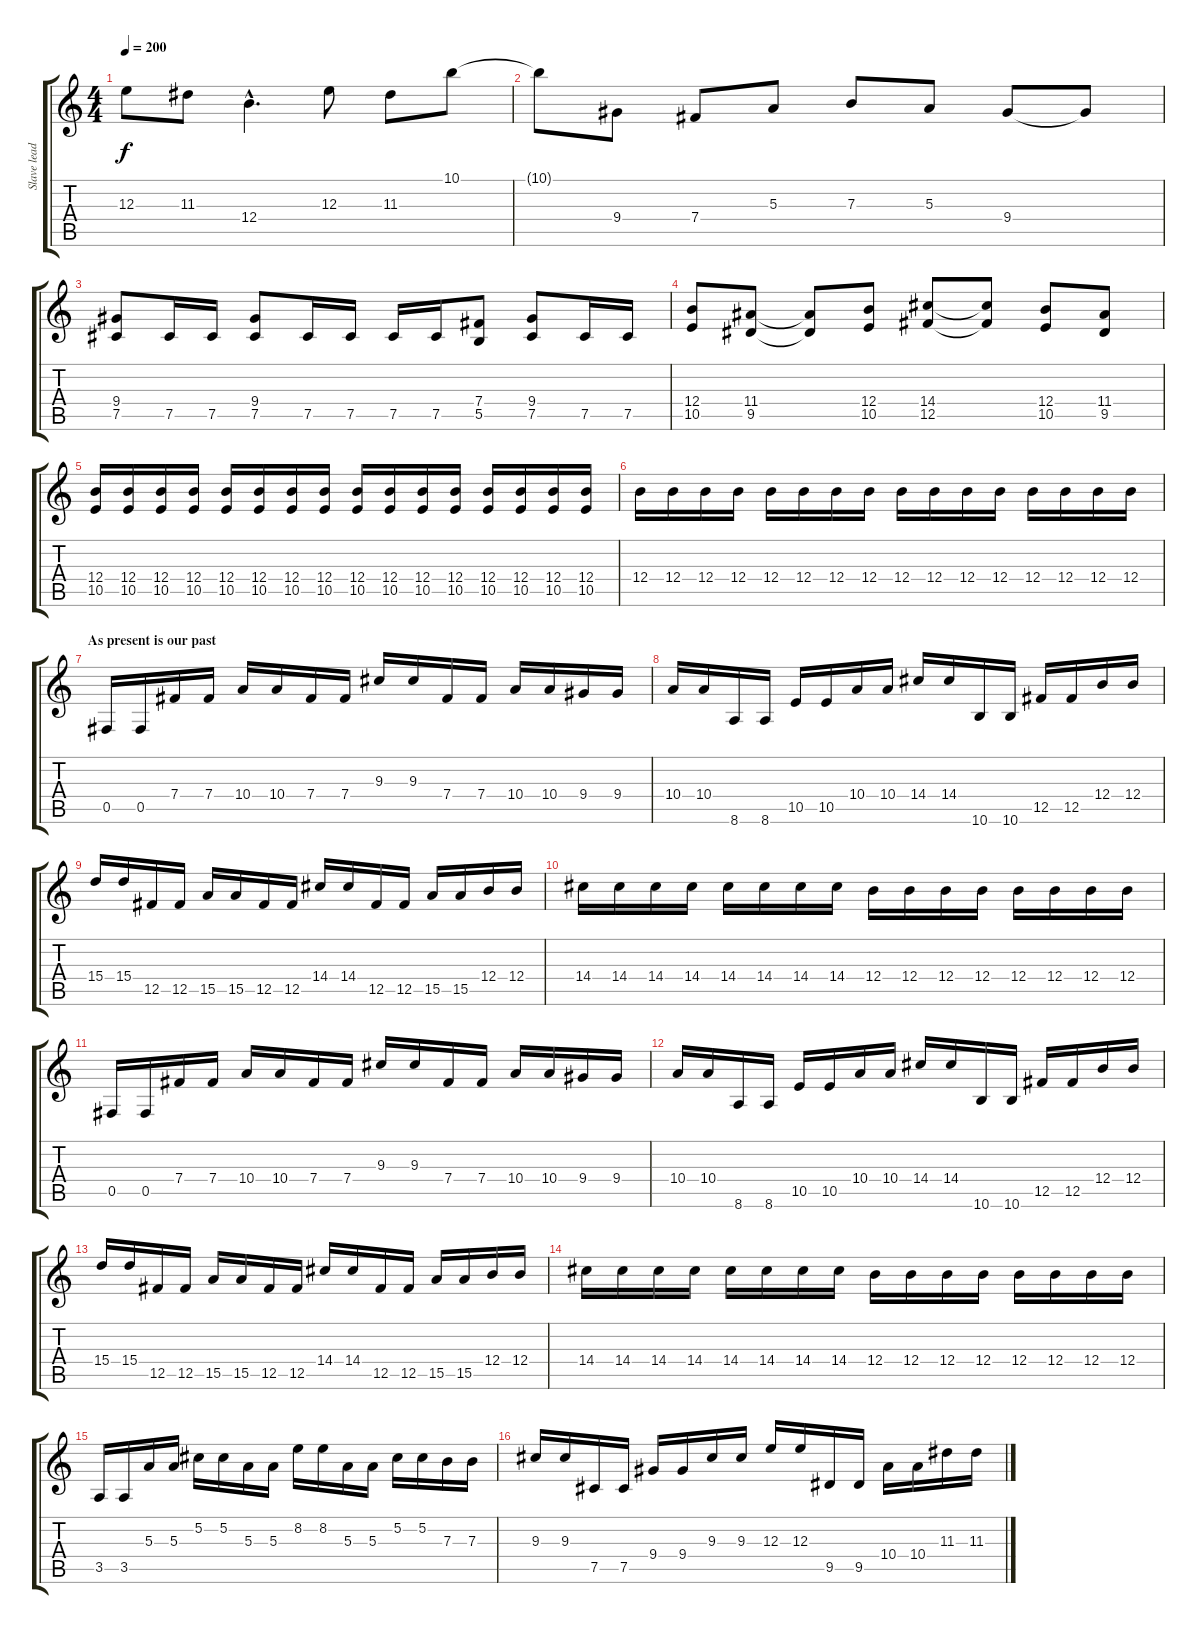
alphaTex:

\track ("Slave lead guitar(normand)" "Slave lead") {instrument distortionguitar}
\staff {score tabs}
\tuning (Db4 Ab3 E3 B2 Gb2 Db2) {hide}
\ts (4 4)
\tempo 200
\clef g2
\ks c
12.3.8{dy f} 11.3.8 12.4{hac}.4{d} 12.3.8 11.3.8 10.1.8 |
10.1{t}.8 9.4.8 7.4.8 5.3.8 7.3.8 5.3.8 9.4.8 9.4{t}.8 |
(9.4 7.5).8 7.5.16 7.5.16 (9.4 7.5).8 7.5.16 7.5.16 7.5.16 7.5.16 (7.4 5.5).8 (9.4 7.5).8 7.5.16 7.5.16 |
(12.4 10.5).8 (11.4 9.5).8 (11.4{t} 9.5{t}).8 (12.4 10.5).8 (14.4 12.5).8 (14.4{t} 12.5{t}).8 (12.4 10.5).8 (11.4 9.5).8 |
(12.4 10.5).16 (12.4 10.5).16 (12.4 10.5).16 (12.4 10.5).16 (12.4 10.5).16 (12.4 10.5).16 (12.4 10.5).16 (12.4 10.5).16 (12.4 10.5).16 (12.4 10.5).16 (12.4 10.5).16 (12.4 10.5).16 (12.4 10.5).16 (12.4 10.5).16 (12.4 10.5).16 (12.4 10.5).16 |
12.4.16 12.4.16 12.4.16 12.4.16 12.4.16 12.4.16 12.4.16 12.4.16 12.4.16 12.4.16 12.4.16 12.4.16 12.4.16 12.4.16 12.4.16 12.4.16 |
\section ("" "As present is our past")
0.5.16 0.5.16 7.4.16 7.4.16 10.4.16 10.4.16 7.4.16 7.4.16 9.3.16 9.3.16 7.4.16 7.4.16 10.4.16 10.4.16 9.4.16 9.4.16 |
10.4.16 10.4.16 8.6.16 8.6.16 10.5.16 10.5.16 10.4.16 10.4.16 14.4.16 14.4.16 10.6.16 10.6.16 12.5.16 12.5.16 12.4.16 12.4.16 |
15.4.16 15.4.16 12.5.16 12.5.16 15.5.16 15.5.16 12.5.16 12.5.16 14.4.16 14.4.16 12.5.16 12.5.16 15.5.16 15.5.16 12.4.16 12.4.16 |
14.4.16 14.4.16 14.4.16 14.4.16 14.4.16 14.4.16 14.4.16 14.4.16 12.4.16 12.4.16 12.4.16 12.4.16 12.4.16 12.4.16 12.4.16 12.4.16 |
0.5.16 0.5.16 7.4.16 7.4.16 10.4.16 10.4.16 7.4.16 7.4.16 9.3.16 9.3.16 7.4.16 7.4.16 10.4.16 10.4.16 9.4.16 9.4.16 |
10.4.16 10.4.16 8.6.16 8.6.16 10.5.16 10.5.16 10.4.16 10.4.16 14.4.16 14.4.16 10.6.16 10.6.16 12.5.16 12.5.16 12.4.16 12.4.16 |
15.4.16 15.4.16 12.5.16 12.5.16 15.5.16 15.5.16 12.5.16 12.5.16 14.4.16 14.4.16 12.5.16 12.5.16 15.5.16 15.5.16 12.4.16 12.4.16 |
14.4.16 14.4.16 14.4.16 14.4.16 14.4.16 14.4.16 14.4.16 14.4.16 12.4.16 12.4.16 12.4.16 12.4.16 12.4.16 12.4.16 12.4.16 12.4.16 |
3.5.16 3.5.16 5.3.16 5.3.16 5.2.16 5.2.16 5.3.16 5.3.16 8.2.16 8.2.16 5.3.16 5.3.16 5.2.16 5.2.16 7.3.16 7.3.16 |
9.3.16 9.3.16 7.5.16 7.5.16 9.4.16 9.4.16 9.3.16 9.3.16 12.3.16 12.3.16 9.5.16 9.5.16 10.4.16 10.4.16 11.3.16 11.3.16
